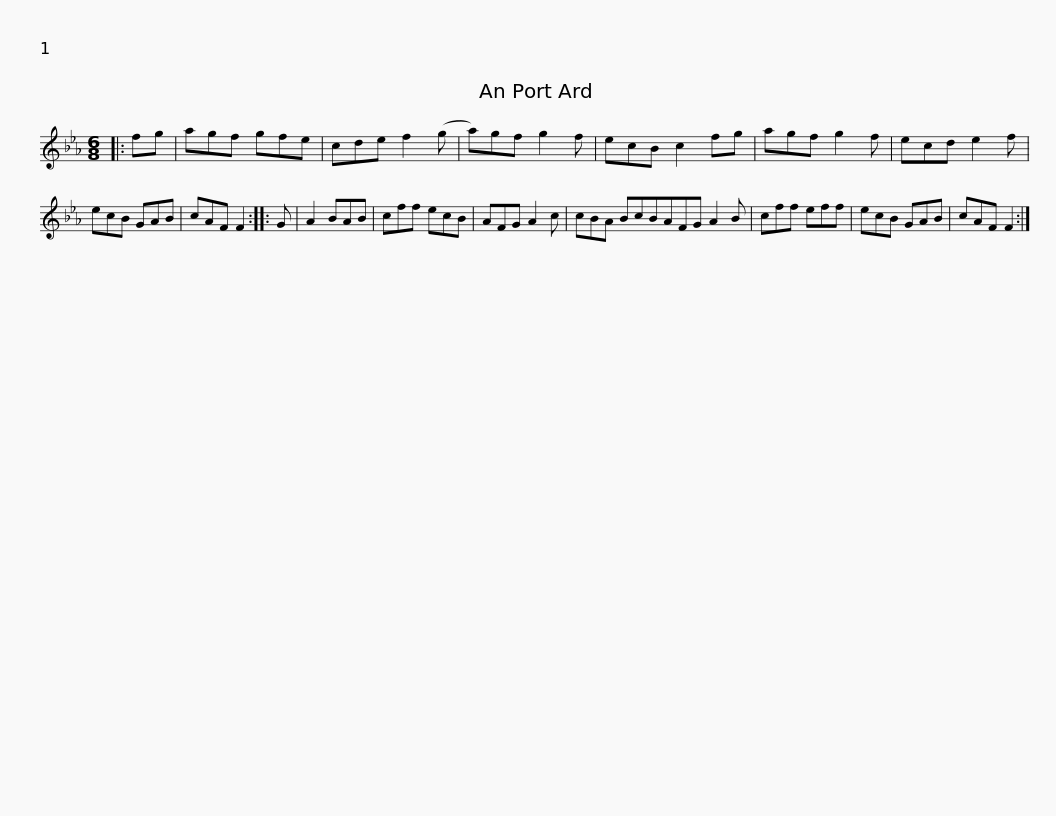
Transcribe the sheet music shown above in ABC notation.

X:1
L:1/8
M:6/8
I:linebreak $
K:Eb
V:1 treble
V:1
|: fg | agf gfe | cde f2 (g | a)gf g2 f | ecB c2 fg | %5
 agf g2 f | ecd e2 f | ecB GAB |$ cAF F2 :: G | %10
 A2 BAB | cff ecB | AFG A2 c | cBA BcBAFG A2 B | cff eff |$ %15
 ecB GAB | cAF F2 :| %17
